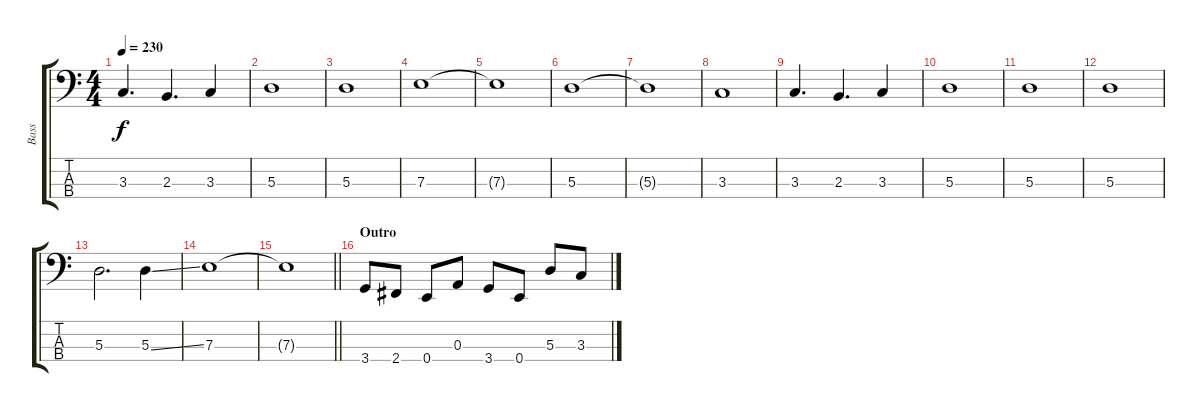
\track ("Bass" "Bass") {instrument electricbassfinger}
\staff {score tabs}
\tuning (G2 D2 A1 E1) {hide}
\ts (4 4)
\tempo 230
\clef f4
\ks c
3.3.4{d dy f} 2.3.4{d} 3.3.4 |
5.3.1 |
5.3.1 |
7.3.1 |
7.3{t}.1 |
5.3.1 |
5.3{t}.1 |
3.3.1 |
3.3.4{d} 2.3.4{d} 3.3.4 |
5.3.1 |
5.3.1 |
5.3.1 |
5.3.2{d} 5.3{ss}.4 |
7.3.1 |
\barLineRight lightlight
7.3{t}.1 |
\section ("" "Outro")
3.4.8 2.4.8 0.4.8 0.3.8 3.4.8 0.4.8 5.3.8 3.3.8
